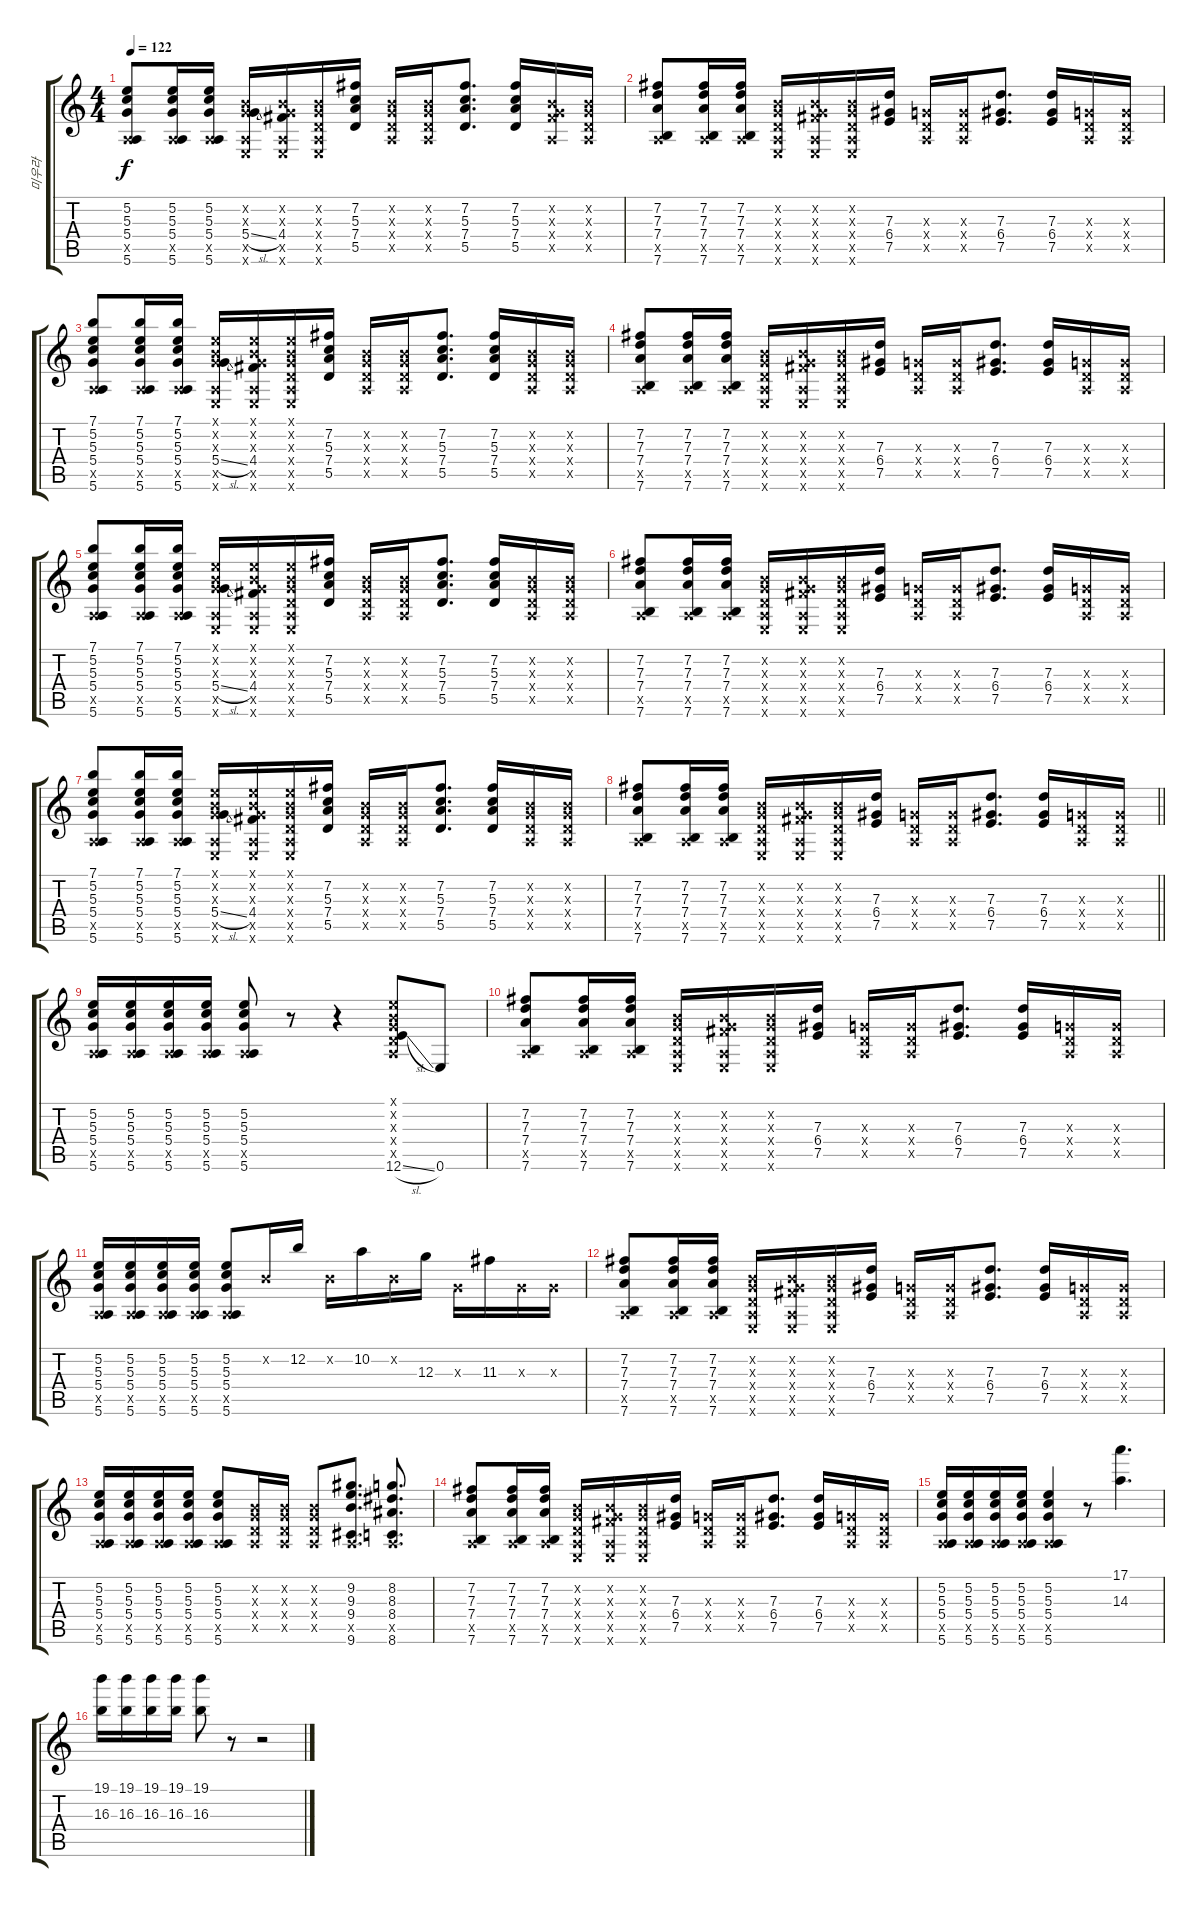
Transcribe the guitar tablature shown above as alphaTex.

\track ("미우라" "미우라") {instrument acousticguitarsteel}
\staff {score tabs}
\tuning (E4 B3 G3 D3 A2 E2) {hide}
\ts (4 4)
\tempo 122
\clef g2
\ks c
(5.2 5.3 5.4 0.5{x} 5.6).8{dy f} (5.2 5.3 5.4 0.5{x} 5.6).16 (5.2 5.3 5.4 0.5{x} 5.6).16 (0.2{x} 0.3{x} 5.4{sl} 0.5{x} 0.6{x}).16 (0.2{x} 0.3{x} 4.4 0.5{x} 0.6{x}).16 (0.2{x} 0.3{x} 0.4{x} 0.5{x} 0.6{x}).16 (7.2 5.3 7.4 5.5).16 (0.2{x} 0.3{x} 0.4{x} 0.5{x}).16 (0.2{x} 0.3{x} 0.4{x} 0.5{x}).16 (7.2 5.3 7.4 5.5).8{d} (7.2 5.3 7.4 5.5).16 (0.2{x} 0.3{x} 4.4{x} 0.5{x}).16 (0.2{x} 0.3{x} 0.4{x} 0.5{x}).16 |
(7.2 7.3 7.4 0.5{x} 7.6).8 (7.2 7.3 7.4 0.5{x} 7.6).16 (7.2 7.3 7.4 0.5{x} 7.6).16 (0.2{x} 0.3{x} 0.4{x} 0.5{x} 0.6{x}).16 (0.2{x} 0.3{x} 4.4{x} 0.5{x} 0.6{x}).16 (0.2{x} 0.3{x} 0.4{x} 0.5{x} 0.6{x}).16 (7.3 6.4 7.5).16 (0.3{x} 0.4{x} 0.5{x}).16 (0.3{x} 0.4{x} 0.5{x}).16 (7.3 6.4 7.5).8{d} (7.3 6.4 7.5).16 (0.3{x} 0.4{x} 0.5{x}).16 (0.3{x} 0.4{x} 0.5{x}).16 |
(7.1 5.2 5.3 5.4 0.5{x} 5.6).8 (7.1 5.2 5.3 5.4 0.5{x} 5.6).16 (7.1 5.2 5.3 5.4 0.5{x} 5.6).16 (0.1{x} 0.2{x} 0.3{x} 5.4{sl} 0.5{x} 0.6{x}).16 (0.1{x} 0.2{x} 0.3{x} 4.4 0.5{x} 0.6{x}).16 (0.1{x} 0.2{x} 0.3{x} 0.4{x} 0.5{x} 0.6{x}).16 (7.2 5.3 7.4 5.5).16 (0.2{x} 0.3{x} 0.4{x} 0.5{x}).16 (0.2{x} 0.3{x} 0.4{x} 0.5{x}).16 (7.2 5.3 7.4 5.5).8{d} (7.2 5.3 7.4 5.5).16 (0.2{x} 0.3{x} 0.4{x} 0.5{x}).16 (0.2{x} 0.3{x} 0.4{x} 0.5{x}).16 |
(7.2 7.3 7.4 0.5{x} 7.6).8 (7.2 7.3 7.4 0.5{x} 7.6).16 (7.2 7.3 7.4 0.5{x} 7.6).16 (0.2{x} 0.3{x} 0.4{x} 0.5{x} 0.6{x}).16 (0.2{x} 0.3{x} 4.4{x} 0.5{x} 0.6{x}).16 (0.2{x} 0.3{x} 0.4{x} 0.5{x} 0.6{x}).16 (7.3 6.4 7.5).16 (0.3{x} 0.4{x} 0.5{x}).16 (0.3{x} 0.4{x} 0.5{x}).16 (7.3 6.4 7.5).8{d} (7.3 6.4 7.5).16 (0.3{x} 0.4{x} 0.5{x}).16 (0.3{x} 0.4{x} 0.5{x}).16 |
(7.1 5.2 5.3 5.4 0.5{x} 5.6).8 (7.1 5.2 5.3 5.4 0.5{x} 5.6).16 (7.1 5.2 5.3 5.4 0.5{x} 5.6).16 (0.1{x} 0.2{x} 0.3{x} 5.4{sl} 0.5{x} 0.6{x}).16 (0.1{x} 0.2{x} 0.3{x} 4.4 0.5{x} 0.6{x}).16 (0.1{x} 0.2{x} 0.3{x} 0.4{x} 0.5{x} 0.6{x}).16 (7.2 5.3 7.4 5.5).16 (0.2{x} 0.3{x} 0.4{x} 0.5{x}).16 (0.2{x} 0.3{x} 0.4{x} 0.5{x}).16 (7.2 5.3 7.4 5.5).8{d} (7.2 5.3 7.4 5.5).16 (0.2{x} 0.3{x} 0.4{x} 0.5{x}).16 (0.2{x} 0.3{x} 0.4{x} 0.5{x}).16 |
(7.2 7.3 7.4 0.5{x} 7.6).8 (7.2 7.3 7.4 0.5{x} 7.6).16 (7.2 7.3 7.4 0.5{x} 7.6).16 (0.2{x} 0.3{x} 0.4{x} 0.5{x} 0.6{x}).16 (0.2{x} 0.3{x} 4.4{x} 0.5{x} 0.6{x}).16 (0.2{x} 0.3{x} 0.4{x} 0.5{x} 0.6{x}).16 (7.3 6.4 7.5).16 (0.3{x} 0.4{x} 0.5{x}).16 (0.3{x} 0.4{x} 0.5{x}).16 (7.3 6.4 7.5).8{d} (7.3 6.4 7.5).16 (0.3{x} 0.4{x} 0.5{x}).16 (0.3{x} 0.4{x} 0.5{x}).16 |
(7.1 5.2 5.3 5.4 0.5{x} 5.6).8 (7.1 5.2 5.3 5.4 0.5{x} 5.6).16 (7.1 5.2 5.3 5.4 0.5{x} 5.6).16 (0.1{x} 0.2{x} 0.3{x} 5.4{sl} 0.5{x} 0.6{x}).16 (0.1{x} 0.2{x} 0.3{x} 4.4 0.5{x} 0.6{x}).16 (0.1{x} 0.2{x} 0.3{x} 0.4{x} 0.5{x} 0.6{x}).16 (7.2 5.3 7.4 5.5).16 (0.2{x} 0.3{x} 0.4{x} 0.5{x}).16 (0.2{x} 0.3{x} 0.4{x} 0.5{x}).16 (7.2 5.3 7.4 5.5).8{d} (7.2 5.3 7.4 5.5).16 (0.2{x} 0.3{x} 0.4{x} 0.5{x}).16 (0.2{x} 0.3{x} 0.4{x} 0.5{x}).16 |
\barLineRight lightlight
(7.2 7.3 7.4 0.5{x} 7.6).8 (7.2 7.3 7.4 0.5{x} 7.6).16 (7.2 7.3 7.4 0.5{x} 7.6).16 (0.2{x} 0.3{x} 0.4{x} 0.5{x} 0.6{x}).16 (0.2{x} 0.3{x} 4.4{x} 0.5{x} 0.6{x}).16 (0.2{x} 0.3{x} 0.4{x} 0.5{x} 0.6{x}).16 (7.3 6.4 7.5).16 (0.3{x} 0.4{x} 0.5{x}).16 (0.3{x} 0.4{x} 0.5{x}).16 (7.3 6.4 7.5).8{d} (7.3 6.4 7.5).16 (0.3{x} 0.4{x} 0.5{x}).16 (0.3{x} 0.4{x} 0.5{x}).16 |
(5.2 5.3 5.4 0.5{x} 5.6).16 (5.2 5.3 5.4 0.5{x} 5.6).16 (5.2 5.3 5.4 0.5{x} 5.6).16 (5.2 5.3 5.4 0.5{x} 5.6).16 (5.2 5.3 5.4 0.5{x} 5.6).8 r.8 r.4 (0.1{x} 0.2{x} 0.3{x} 0.4{x} 0.5{x} 12.6{sl}).8 0.6.8 |
(7.2 7.3 7.4 0.5{x} 7.6).8 (7.2 7.3 7.4 0.5{x} 7.6).16 (7.2 7.3 7.4 0.5{x} 7.6).16 (0.2{x} 0.3{x} 0.4{x} 0.5{x} 0.6{x}).16 (0.2{x} 0.3{x} 4.4{x} 0.5{x} 0.6{x}).16 (0.2{x} 0.3{x} 0.4{x} 0.5{x} 0.6{x}).16 (7.3 6.4 7.5).16 (0.3{x} 0.4{x} 0.5{x}).16 (0.3{x} 0.4{x} 0.5{x}).16 (7.3 6.4 7.5).8{d} (7.3 6.4 7.5).16 (0.3{x} 0.4{x} 0.5{x}).16 (0.3{x} 0.4{x} 0.5{x}).16 |
(5.2 5.3 5.4 0.5{x} 5.6).16 (5.2 5.3 5.4 0.5{x} 5.6).16 (5.2 5.3 5.4 0.5{x} 5.6).16 (5.2 5.3 5.4 0.5{x} 5.6).16 (5.2 5.3 5.4 0.5{x} 5.6).8 0.2{x}.16 12.2.16 0.2{x}.16 10.2.16 0.2{x}.16 12.3.16 0.3{x}.16 11.3.16 0.3{x}.16 0.3{x}.16 |
(7.2 7.3 7.4 0.5{x} 7.6).8 (7.2 7.3 7.4 0.5{x} 7.6).16 (7.2 7.3 7.4 0.5{x} 7.6).16 (0.2{x} 0.3{x} 0.4{x} 0.5{x} 0.6{x}).16 (0.2{x} 0.3{x} 4.4{x} 0.5{x} 0.6{x}).16 (0.2{x} 0.3{x} 0.4{x} 0.5{x} 0.6{x}).16 (7.3 6.4 7.5).16 (0.3{x} 0.4{x} 0.5{x}).16 (0.3{x} 0.4{x} 0.5{x}).16 (7.3 6.4 7.5).8{d} (7.3 6.4 7.5).16 (0.3{x} 0.4{x} 0.5{x}).16 (0.3{x} 0.4{x} 0.5{x}).16 |
(5.2 5.3 5.4 0.5{x} 5.6).16 (5.2 5.3 5.4 0.5{x} 5.6).16 (5.2 5.3 5.4 0.5{x} 5.6).16 (5.2 5.3 5.4 0.5{x} 5.6).16 (5.2 5.3 5.4 0.5{x} 5.6).8 (0.2{x} 0.3{x} 0.4{x} 0.5{x}).16 (0.2{x} 0.3{x} 0.4{x} 0.5{x}).16 (0.2{x} 0.3{x} 0.4{x} 0.5{x}).8 (9.2 9.3 9.4 0.5{x} 9.6).8{d} (8.2 8.3 8.4 0.5{x} 8.6).8{d} |
(7.2 7.3 7.4 0.5{x} 7.6).8 (7.2 7.3 7.4 0.5{x} 7.6).16 (7.2 7.3 7.4 0.5{x} 7.6).16 (0.2{x} 0.3{x} 0.4{x} 0.5{x} 0.6{x}).16 (0.2{x} 0.3{x} 4.4{x} 0.5{x} 0.6{x}).16 (0.2{x} 0.3{x} 0.4{x} 0.5{x} 0.6{x}).16 (7.3 6.4 7.5).16 (0.3{x} 0.4{x} 0.5{x}).16 (0.3{x} 0.4{x} 0.5{x}).16 (7.3 6.4 7.5).8{d} (7.3 6.4 7.5).16 (0.3{x} 0.4{x} 0.5{x}).16 (0.3{x} 0.4{x} 0.5{x}).16 |
(5.2 5.3 5.4 0.5{x} 5.6).16 (5.2 5.3 5.4 0.5{x} 5.6).16 (5.2 5.3 5.4 0.5{x} 5.6).16 (5.2 5.3 5.4 0.5{x} 5.6).16 (5.2 5.3 5.4 0.5{x} 5.6).4 r.8 (17.1 14.3).4{d volume 12} |
(19.1 16.3).16 (19.1 16.3).16 (19.1 16.3).16 (19.1 16.3).16 (19.1 16.3).8 r.8 r.2
